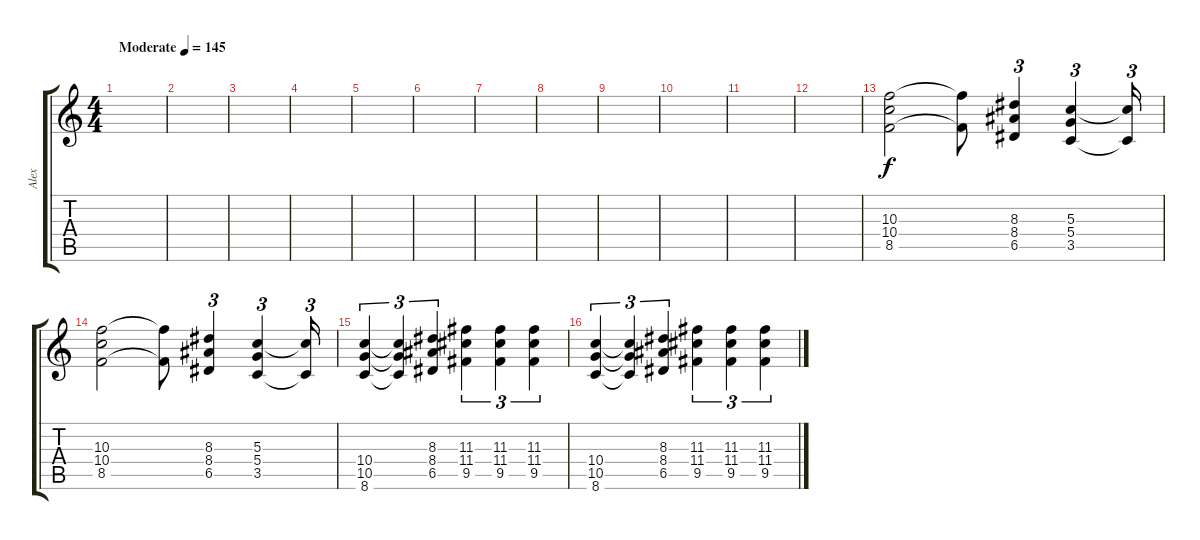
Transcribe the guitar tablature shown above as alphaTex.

\track ("Alex" "Alex") {instrument overdrivenguitar}
\staff {score tabs}
\tuning (E4 B3 G3 D3 A2 E2) {hide}
\ts (4 4)
\tempo (145 "Moderate")
\clef g2
\ks c
|
|
|
|
|
|
|
|
|
|
|
|
(10.3 10.4 8.5).2 (10.3{t} 8.5{t}).8 (8.3 8.4 6.5).4{tu (3 2)} (5.3 5.4 3.5).4{tu (3 2)} (5.3{t} 3.5{t}).16{tu (3 2)} |
(10.3 10.4 8.5).2 (10.3{t} 8.5{t}).8 (8.3 8.4 6.5).4{tu (3 2)} (5.3 5.4 3.5).4{tu (3 2)} (5.3{t} 3.5{t}).16{tu (3 2)} |
(10.4 10.5 8.6).4{tu (3 2)} (10.4{t} 10.5{t} 8.6{t}).4{tu (3 2)} (8.3 8.4 6.5).4{tu (3 2)} (11.3 11.4 9.5).4{tu (3 2)} (11.3 11.4 9.5).4{tu (3 2)} (11.3 11.4 9.5).4{tu (3 2)} |
(10.4 10.5 8.6).4{tu (3 2)} (10.4{t} 10.5{t} 8.6{t}).4{tu (3 2)} (8.3 8.4 6.5).4{tu (3 2)} (11.3 11.4 9.5).4{tu (3 2)} (11.3 11.4 9.5).4{tu (3 2)} (11.3 11.4 9.5).4{tu (3 2)}
